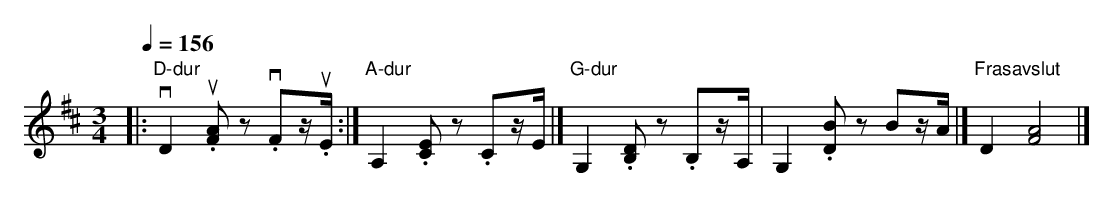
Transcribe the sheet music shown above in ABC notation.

X:1
M:3/4
Q:1/4=156
L:1/8
K:D
|:"D-dur"vD2u.[FA]z v.Fz/u.E/:|]"A-dur"A,2.[CE]z .Cz/E/|]"G-dur"G,2.[B,D]z .B,z/A,/|G,2 .[DB]z Bz/A/|]"Frasavslut"D2[F4A4]|]
